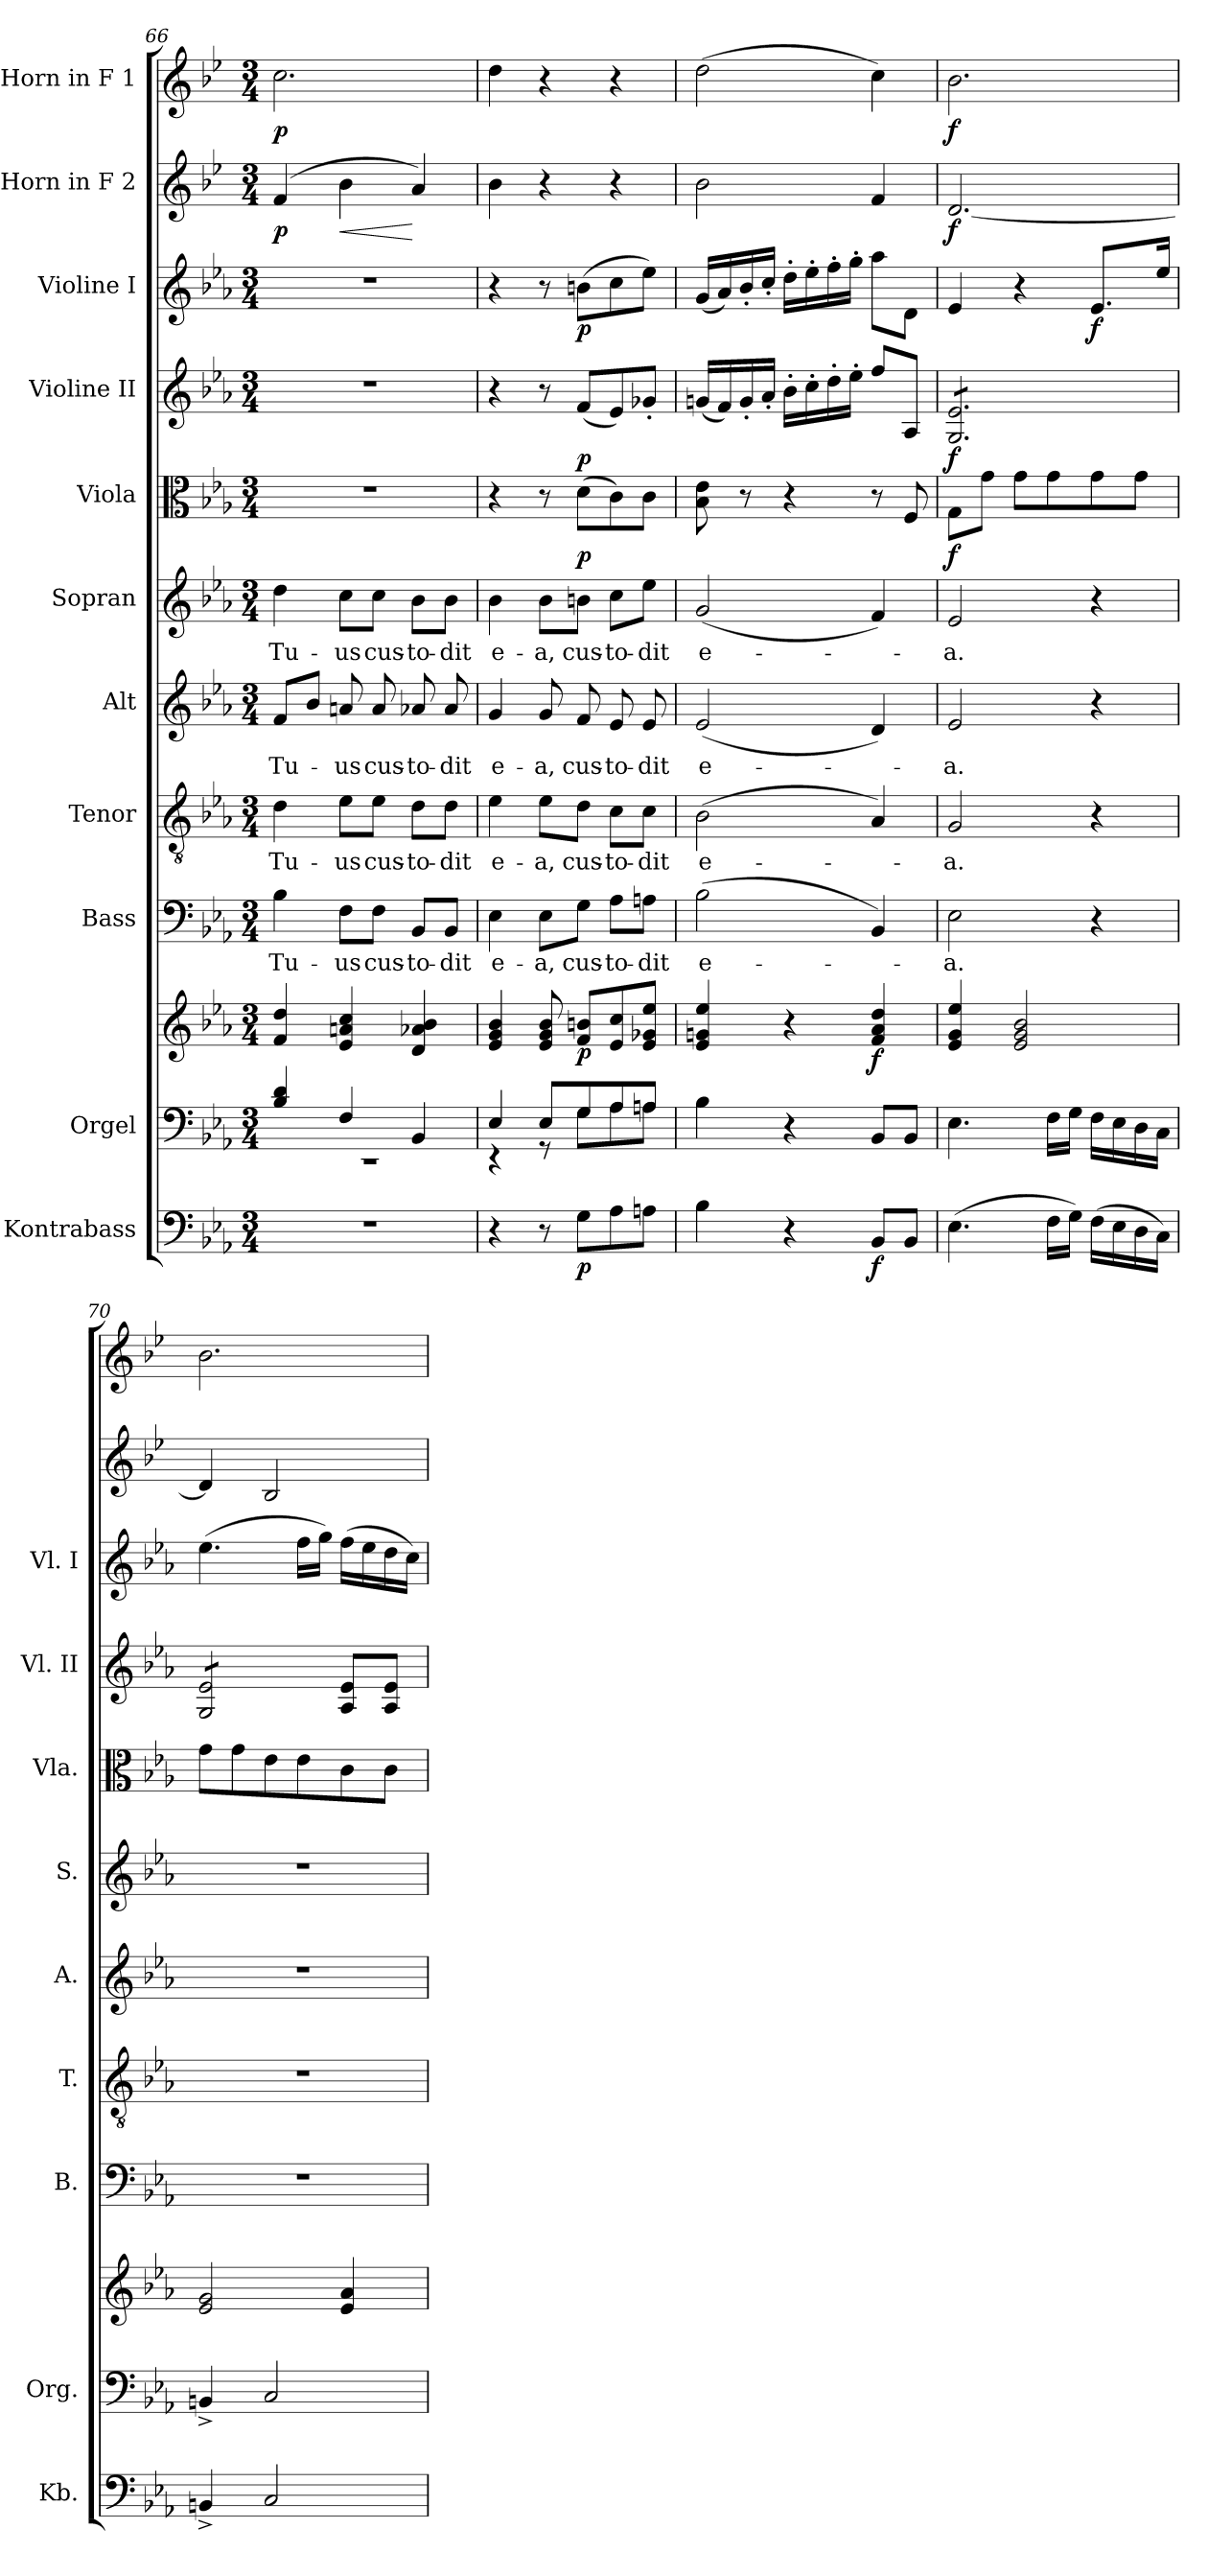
**kern	**dynam	**kern	**kern	**dynam	**kern	**text	**kern	**text	**kern	**text	**kern	**text	**kern	**dynam	**kern	**dynam	**kern	**dynam	**kern	**dynam	**kern	**dynam
*part11	*part11	*part10	*part10	*part10	*part9	*part9	*part8	*part8	*part7	*part7	*part6	*part6	*part5	*part5	*part4	*part4	*part3	*part3	*part2	*part2	*part1	*part1
*staff12	*staff12	*staff11	*staff10	*staff10/11	*staff9	*staff9	*staff8	*staff8	*staff7	*staff7	*staff6	*staff6	*staff5	*staff5	*staff4	*staff4	*staff3	*staff3	*staff2	*staff2	*staff1	*staff1
*I"Kontrabass	*	*I"Orgel	*	*	*I"Bass	*	*I"Tenor	*	*I"Alt	*	*I"Sopran	*	*I"Viola	*	*I"Violine II	*	*I"Violine I	*	*I"Horn in F 2	*	*I"Horn in F 1	*
*I'Kb.	*	*I'Org.	*	*	*I'B.	*	*I'T.	*	*I'A.	*	*I'S.	*	*I'Vla.	*	*I'Vl. II	*	*I'Vl. I	*	*	*	*	*
*clefF4	*	*clefF4	*clefG2	*	*clefF4	*	*clefGv2	*	*clefG2	*	*clefG2	*	*clefC3	*	*clefG2	*	*clefG2	*	*clefG2	*	*clefG2	*
*ITrd7c12	*	*	*	*	*	*	*	*	*	*	*	*	*	*	*	*	*	*	*ITrd4c7	*	*ITrd4c7	*
*k[b-e-a-]	*	*k[b-e-a-]	*k[b-e-a-]	*	*k[b-e-a-]	*	*k[b-e-a-]	*	*k[b-e-a-]	*	*k[b-e-a-]	*	*k[b-e-a-]	*	*k[b-e-a-]	*	*k[b-e-a-]	*	*k[b-e-a-]	*	*k[b-e-a-]	*
*E-:	*	*E-:	*E-:	*	*E-:	*	*E-:	*	*E-:	*	*E-:	*	*E-:	*	*E-:	*	*E-:	*	*E-:	*	*E-:	*
*M3/4	*	*M3/4	*M3/4	*	*M3/4	*	*M3/4	*	*M3/4	*	*M3/4	*	*M3/4	*	*M3/4	*	*M3/4	*	*M3/4	*	*M3/4	*
=66	=66	=66	=66	=66	=66	=66	=66	=66	=66	=66	=66	=66	=66	=66	=66	=66	=66	=66	=66	=66	=66	=66
*	*	*^	*	*	*	*	*	*	*	*	*	*	*	*	*	*	*	*	*	*	*	*
!LO:N:vis=1	!	!	!LO:N:vis=1	!	!	!	!LO:LY:b	!	!LO:LY:b	!	!LO:LY:b	!	!LO:LY:b	!	!	!	!	!	!	!	!LO:DY:b	!	!LO:DY:b
2.r	.	4B-/ 4d/	2.rEE	4f/ 4dd/	.	4B-\	Tu-	4d\	Tu-	8f/L	Tu-	4dd\	Tu-	2.r	.	2.r	.	2.r	.	(4B-/	p	2.f\	p
.	.	.	.	.	.	.	.	.	.	8b-/J	.	.	.	.	.	.	.	.	.	.	.	.	.
!	!	!	!	!	!	!	!LO:LY:b	!	!LO:LY:b	!	!LO:LY:b	!	!LO:LY:b	!	!	!	!	!	!	!	!LO:HP:b	!	!
.	.	4F/	.	4e-/ 4an/ 4cc/	.	8F\L	-us	8e-\L	-us	8an/	-us	8cc\L	-us	.	.	.	.	.	.	4e-\	<	.	.
!	!	!	!	!	!	!	!LO:LY:b	!	!LO:LY:b	!	!LO:LY:b	!	!LO:LY:b	!	!	!	!	!	!	!	!	!	!
.	.	.	.	.	.	8F\J	cus-	8e-\J	cus-	8a/	cus-	8cc\J	cus-	.	.	.	.	.	.	.	.	.	.
!	!	!	!	!	!	!	!LO:LY:b	!	!LO:LY:b	!	!LO:LY:b	!	!LO:LY:b	!	!	!	!	!	!	!	!	!	!
.	.	4BB-/	.	4d/ 4a-X/ 4b-/	.	8BB-/L	-to-	8d\L	-to-	8a-X/	-to-	8b-\L	-to-	.	.	.	.	.	.	4d/)	[	.	.
!	!	!	!	!	!	!	!LO:LY:b	!	!LO:LY:b	!	!LO:LY:b	!	!LO:LY:b	!	!	!	!	!	!	!	!	!	!
.	.	.	.	.	.	8BB-/J	-dit	8d\J	-dit	8a-/	-dit	8b-\J	-dit	.	.	.	.	.	.	.	.	.	.
=67	=67	=67	=67	=67	=67	=67	=67	=67	=67	=67	=67	=67	=67	=67	=67	=67	=67	=67	=67	=67	=67	=67	=67
!	!	!	!	!	!	!	!LO:LY:b	!	!LO:LY:b	!	!LO:LY:b	!	!LO:LY:b	!	!	!	!	!	!	!	!	!	!
4r	.	4E-/	4rEE	4e-/ 4g/ 4b-/	.	4E-\	e-	4e-\	e-	4g/	e-	4b-\	e-	4r	.	4r	.	4r	.	4e-\	.	4g\	.
!	!	!	!	!	!	!	!LO:LY:b	!	!LO:LY:b	!	!LO:LY:b	!	!LO:LY:b	!	!	!	!	!	!	!	!	!	!
8r	.	8E-/L	8rFF	8e-/ 8g/ 8b-/	.	8E-\L	-a,	8e-\L	-a,	8g/	-a,	8b-\L	-a,	8r	.	8r	.	8r	.	4r	.	4r	.
!	!LO:DY:b	!	!	!	!LO:DY:b	!	!LO:LY:b	!	!LO:LY:b	!	!LO:LY:b	!	!LO:LY:b	!	!LO:DY:b	!	!LO:DY:b	!	!LO:DY:b	!	!	!	!
8GG\L	p	8G/	8G\L	8f/ 8bn/L	p	8G\J	cus-	8d\J	cus-	8f/	cus-	8bn\J	cus-	(>8d\L	p	(<8f/L	p	(>8bn\L	p	.	.	.	.
!	!	!	!	!	!	!	!LO:LY:b	!	!LO:LY:b	!	!LO:LY:b	!	!LO:LY:b	!	!	!	!	!	!	!	!	!	!
8AA-\	.	8A-/	8A-\	8e-/ 8cc/	.	8A-\L	-to-	8c\L	-to-	8e-/	-to-	8cc\L	-to-	8c\)	.	8e-/)	.	8cc\	.	4r	.	4r	.
!	!	!	!	!	!	!	!LO:LY:b	!	!LO:LY:b	!	!LO:LY:b	!	!LO:LY:b	!	!	!	!	!	!	!	!	!	!
8AA\J	.	8An/J	8A\J	8e-/ 8g-X/ 8ee-/J	.	8An\J	-dit	8c\J	-dit	8e-/	-dit	8ee-\J	-dit	8c\J	.	8g-X'</J	.	8ee-\J)	.	.	.	.	.
!!LO:PB:g=z
=68	=68	=68	=68	=68	=68	=68	=68	=68	=68	=68	=68	=68	=68	=68	=68	=68	=68	=68	=68	=68	=68	=68	=68
!	!	!	!	!	!	!	!LO:LY:b	!	!LO:LY:b	!	!LO:LY:b	!	!LO:LY:b	!	!	!	!	!	!	!	!	!	!
*	*	*v	*v	*	*	*	*	*	*	*	*	*	*	*	*	*	*	*	*	*	*	*	*
4BB-\	.	4B-\	4e-/ 4gn/ 4ee-/	.	(>2B-\	e-	(>2B-\	e-	(<2e-/	e-	(<2g/	e-	8B-\ 8e-\	.	(<16gn/LL	.	(<16g/LL	.	2e-\	.	(>2g\	.
.	.	.	.	.	.	.	.	.	.	.	.	.	.	.	16f/)	.	16a-/)	.	.	.	.	.
.	.	.	.	.	.	.	.	.	.	.	.	.	8r	.	16g'</	.	16b-'</	.	.	.	.	.
.	.	.	.	.	.	.	.	.	.	.	.	.	.	.	16a-'</JJ	.	16cc'</JJ	.	.	.	.	.
4r	.	4r	4r	.	.	.	.	.	.	.	.	.	4r	.	16b-'>\LL	.	16dd'>\LL	.	.	.	.	.
.	.	.	.	.	.	.	.	.	.	.	.	.	.	.	16cc'>\	.	16ee-'>\	.	.	.	.	.
.	.	.	.	.	.	.	.	.	.	.	.	.	.	.	16dd'>\	.	16ff'>\	.	.	.	.	.
.	.	.	.	.	.	.	.	.	.	.	.	.	.	.	16ee-'>\JJ	.	16gg'>\JJ	.	.	.	.	.
!	!LO:DY:b	!	!	!LO:DY:b	!	!	!	!	!	!	!	!	!	!	!	!	!	!	!	!	!	!
8BBB-/L	f	8BB-/L	4f/ 4a-/ 4dd/	f	4BB-/)	.	4A-/)	.	4d/)	.	4f/)	.	8r	.	8ff/L	.	8aa-\L	.	4B-/	.	4f\)	.
8BBB-/J	.	8BB-/J	.	.	.	.	.	.	.	.	.	.	8F/	.	8A-/J	.	8d\J	.	.	.	.	.
=69	=69	=69	=69	=69	=69	=69	=69	=69	=69	=69	=69	=69	=69	=69	=69	=69	=69	=69	=69	=69	=69	=69
!	!	!	!	!	!	!LO:LY:b	!	!LO:LY:b	!	!LO:LY:b	!	!LO:LY:b	!	!LO:DY:b	!	!LO:DY:b	!	!	!	!LO:DY:b	!	!LO:DY:b
*	*	*	*	*	*	*	*	*	*	*	*	*	*	*	*tremolo	*	*	*	*	*	*	*
(>4.EE-\	.	4.E-\	4e-/ 4g/ 4ee-/	.	2E-\	-a.	2G/	-a.	2e-/	-a.	2e-/	-a.	8G\L	f	8G/ 8e-/L	f	4e-/	.	[2.G/	f	2.e-\	f
.	.	.	.	.	.	.	.	.	.	.	.	.	8g\J	.	8G/ 8e-/	.	.	.	.	.	.	.
.	.	.	2e-/ 2g/ 2b-/	.	.	.	.	.	.	.	.	.	8g\L	.	8G/ 8e-/	.	4r	.	.	.	.	.
16FF\LL	.	16F\LL	.	.	.	.	.	.	.	.	.	.	8g\	.	8G/ 8e-/	.	.	.	.	.	.	.
16GG\JJ)	.	16G\JJ	.	.	.	.	.	.	.	.	.	.	.	.	.	.	.	.	.	.	.	.
!	!	!	!	!	!	!	!	!	!	!	!	!	!	!	!	!	!	!LO:DY:b	!	!	!	!
(>16FF\LL	.	16F\LL	.	.	4r	.	4r	.	4r	.	4r	.	8g\	.	8G/ 8e-/	.	8.e-/L	f	.	.	.	.
16EE-\	.	16E-\	.	.	.	.	.	.	.	.	.	.	.	.	.	.	.	.	.	.	.	.
16DD\	.	16D\	.	.	.	.	.	.	.	.	.	.	8g\J	.	8G/ 8e-/J	.	.	.	.	.	.	.
16CC\JJ)	.	16C\JJ	.	.	.	.	.	.	.	.	.	.	.	.	.	.	16ee-/Jk	.	.	.	.	.
=70	=70	=70	=70	=70	=70	=70	=70	=70	=70	=70	=70	=70	=70	=70	=70	=70	=70	=70	=70	=70	=70	=70
4BBBn^</	.	4BBn^</	2e-/ 2g/	.	2.r	.	2.r	.	2.r	.	2.r	.	8g\L	.	8G/ 8e-/L	.	(>4.ee-\	.	4G/]	.	2.e-\	.
.	.	.	.	.	.	.	.	.	.	.	.	.	8g\	.	8G/ 8e-/	.	.	.	.	.	.	.
2CC/	.	2C/	.	.	.	.	.	.	.	.	.	.	8e-\	.	8G/ 8e-/	.	.	.	2E-/	.	.	.
.	.	.	.	.	.	.	.	.	.	.	.	.	8e-\	.	8G/ 8e-/J	.	16ff\LL	.	.	.	.	.
*	*	*	*	*	*	*	*	*	*	*	*	*	*	*	*Xtremolo	*	*	*	*	*	*	*
.	.	.	.	.	.	.	.	.	.	.	.	.	.	.	.	.	16gg\JJ)	.	.	.	.	.
.	.	.	4e-/ 4a-/	.	.	.	.	.	.	.	.	.	8c\	.	8A-/ 8e-/L	.	(>16ff\LL	.	.	.	.	.
.	.	.	.	.	.	.	.	.	.	.	.	.	.	.	.	.	16ee-\	.	.	.	.	.
.	.	.	.	.	.	.	.	.	.	.	.	.	8c\J	.	8A-/ 8e-/J	.	16dd\	.	.	.	.	.
.	.	.	.	.	.	.	.	.	.	.	.	.	.	.	.	.	16cc\JJ)	.	.	.	.	.
=	=	=	=	=	=	=	=	=	=	=	=	=	=	=	=	=	=	=	=	=	=	=
*-	*-	*-	*-	*-	*-	*-	*-	*-	*-	*-	*-	*-	*-	*-	*-	*-	*-	*-	*-	*-	*-	*-
